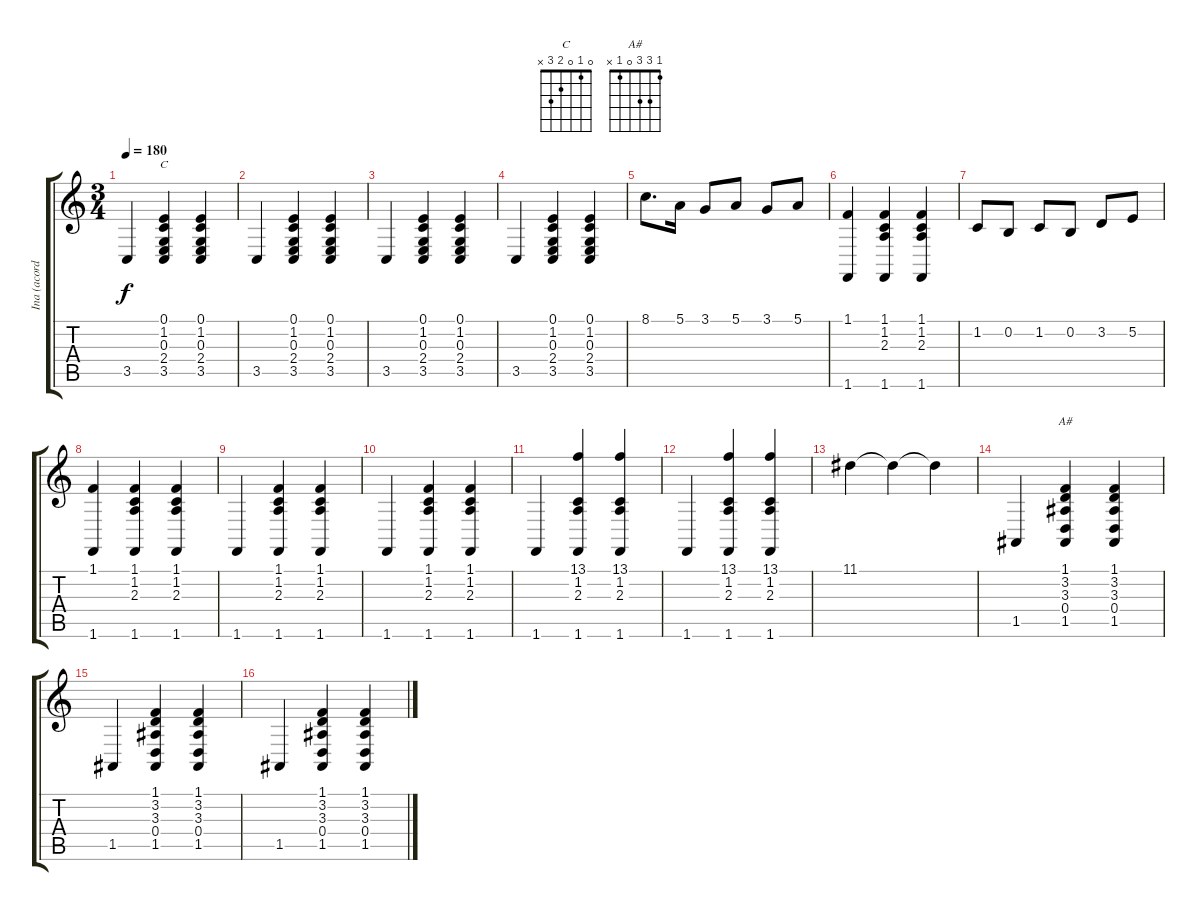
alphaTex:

\track ("Ina (acordeón)" "Ina (acord") {instrument accordion}
\staff {score tabs}
\tuning (E4 B3 G3 D3 A2 E2) {hide}
\chord ("C" 0 1 0 2 3 x)
\chord ("A#" 1 3 3 0 1 x)
\ts (3 4)
\tempo 180
\clef g2
\ks c
3.5.4{dy f} (0.1 1.2 0.3 2.4 3.5).4{ch "C"} (0.1 1.2 0.3 2.4 3.5).4 |
3.5.4 (0.1 1.2 0.3 2.4 3.5).4 (0.1 1.2 0.3 2.4 3.5).4 |
3.5.4 (0.1 1.2 0.3 2.4 3.5).4 (0.1 1.2 0.3 2.4 3.5).4 |
3.5.4 (0.1 1.2 0.3 2.4 3.5).4 (0.1 1.2 0.3 2.4 3.5).4 |
8.1.8{d} 5.1.16 3.1.8 5.1.8 3.1.8 5.1.8 |
(1.1 1.6).4 (1.1 1.2 2.3 1.6).4 (1.1 1.2 2.3 1.6).4 |
1.2.8 0.2.8 1.2.8 0.2.8 3.2.8 5.2.8 |
(1.1 1.6).4 (1.1 1.2 2.3 1.6).4 (1.1 1.2 2.3 1.6).4 |
1.6.4 (1.1 1.2 2.3 1.6).4 (1.1 1.2 2.3 1.6).4 |
1.6.4 (1.1 1.2 2.3 1.6).4 (1.1 1.2 2.3 1.6).4 |
1.6.4 (13.1 1.2 2.3 1.6).4 (13.1 1.2 2.3 1.6).4 |
1.6.4 (13.1 1.2 2.3 1.6).4 (13.1 1.2 2.3 1.6).4 |
11.1.4 11.1{t}.4 11.1{t}.4 |
1.5.4 (1.1 3.2 3.3 0.4 1.5).4{ch "A#"} (1.1 3.2 3.3 0.4 1.5).4 |
1.5.4 (1.1 3.2 3.3 0.4 1.5).4 (1.1 3.2 3.3 0.4 1.5).4 |
1.5.4 (1.1 3.2 3.3 0.4 1.5).4 (1.1 3.2 3.3 0.4 1.5).4
